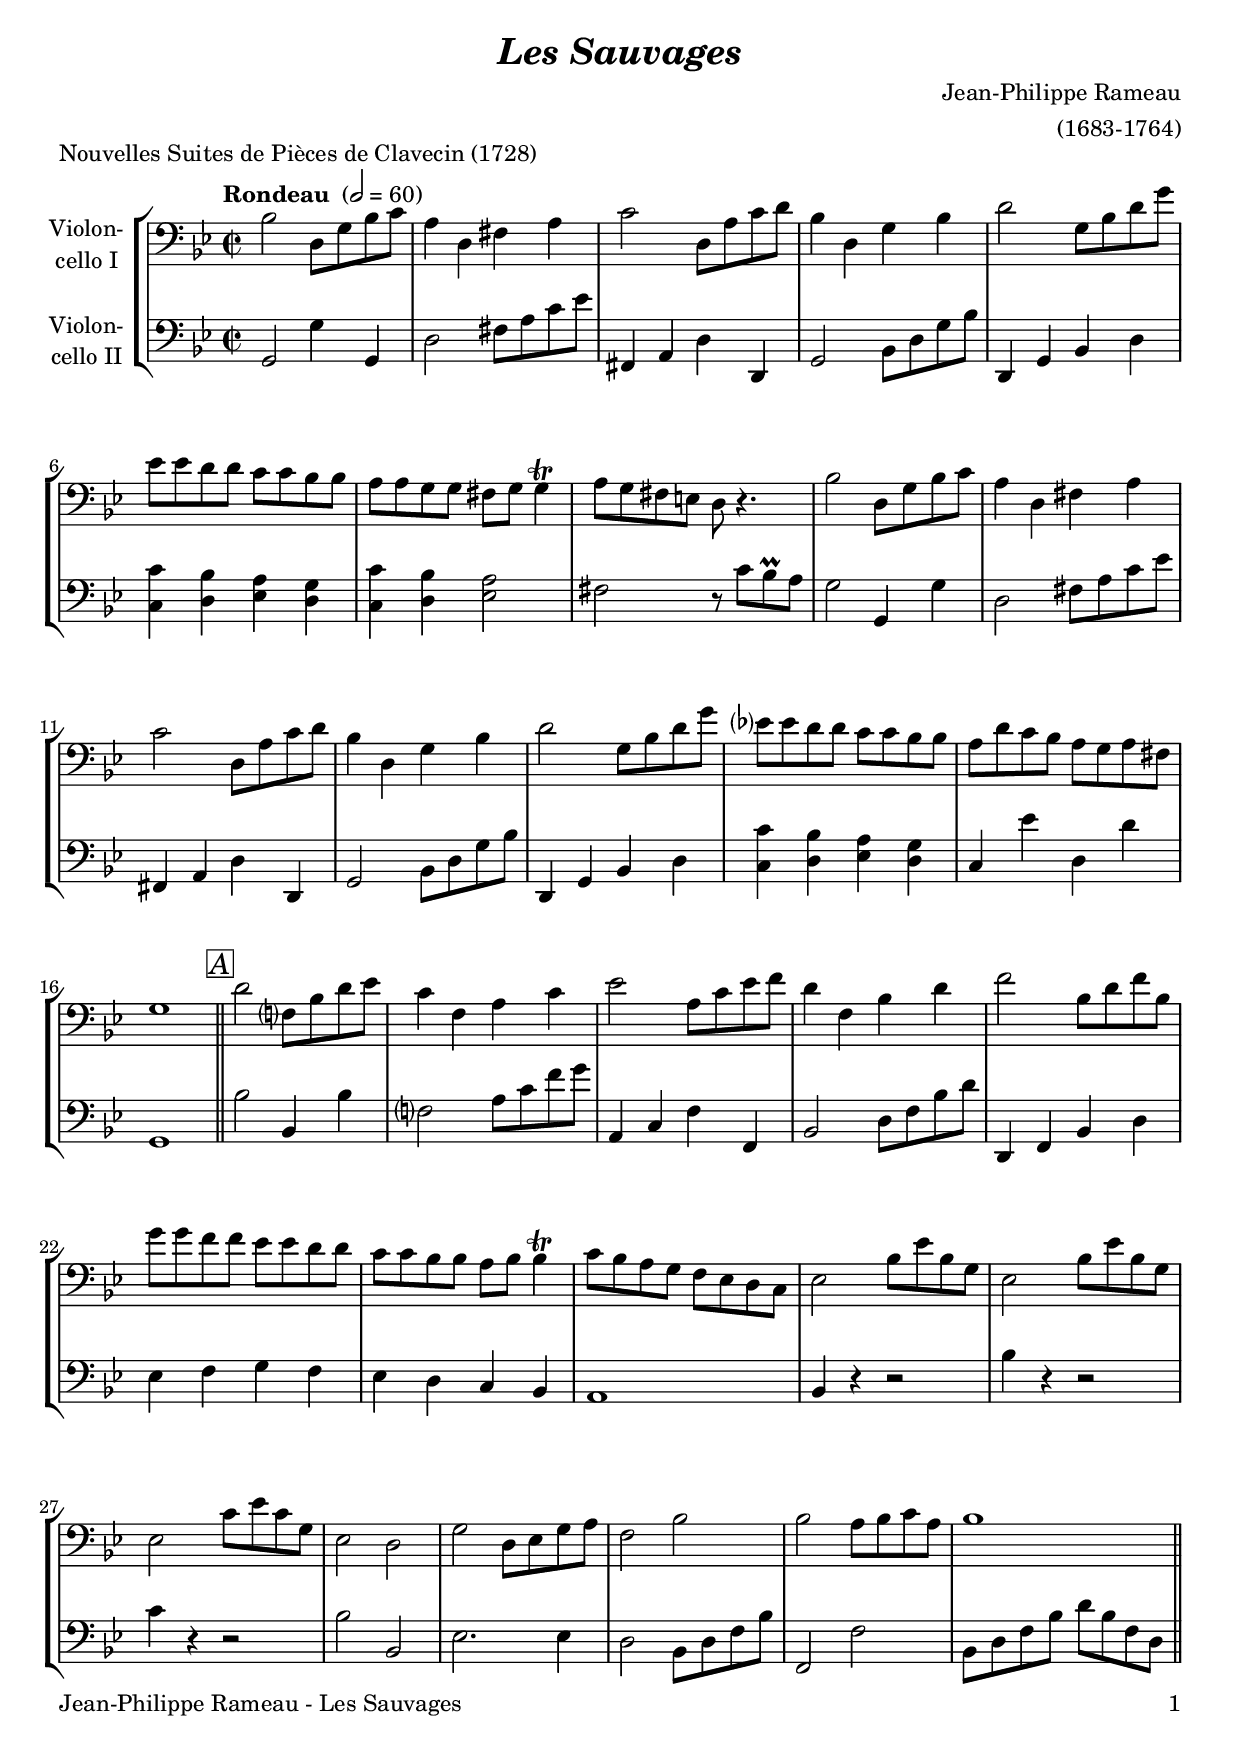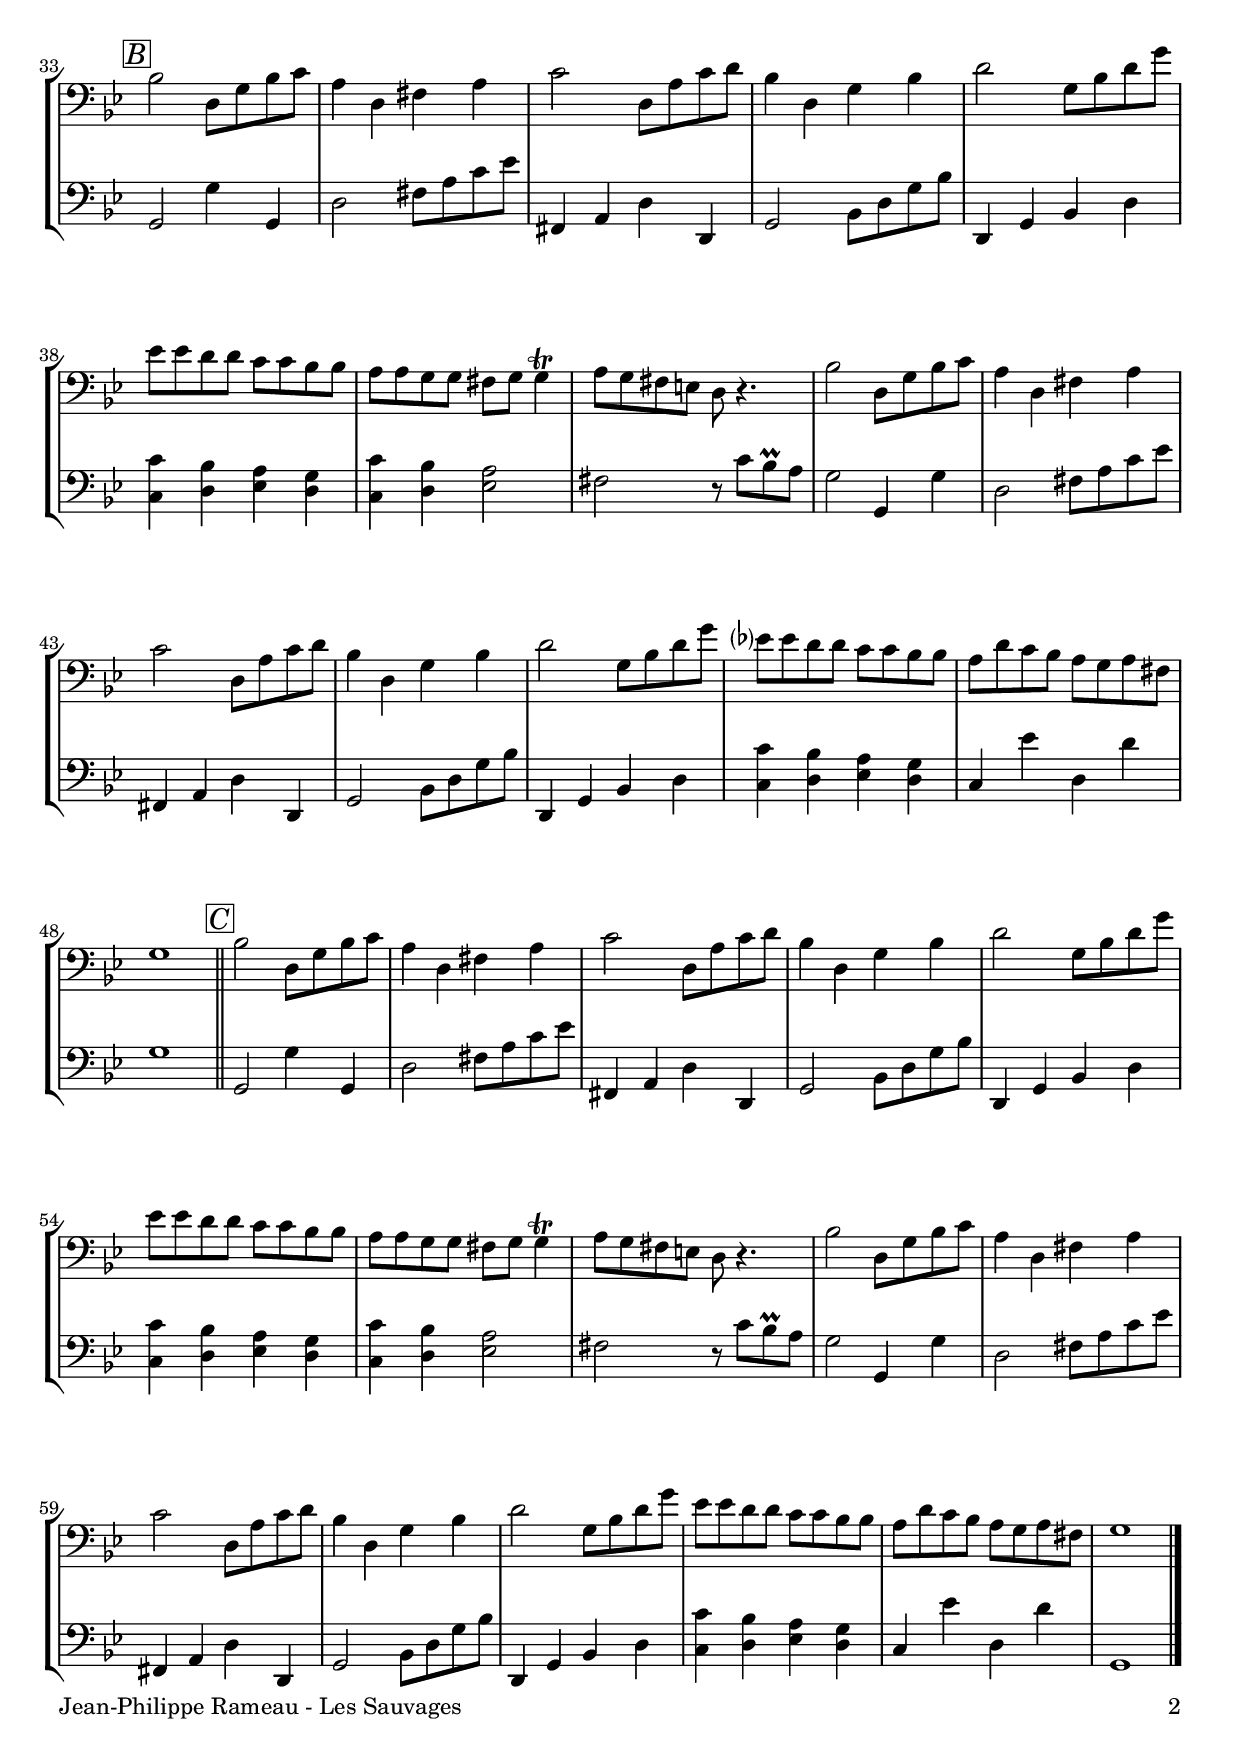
\version "2.18.2"
\include "deutsch.ly"
  
#(set-global-staff-size 20)

\header {
  title     = \markup \bold \italic "Les Sauvages"
  composer  = "Jean-Philippe Rameau"
  arranger  = "(1683-1764)"
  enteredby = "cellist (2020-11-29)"
  piece     = "Nouvelles Suites de Pièces de Clavecin (1728)"
}

voiceconsts = {
  \key g \minor
  \time 2/2
  \clef "bass"
%  \numericTimeSignature
  % Set default beaming for all staves
%  \set Timing.beamExceptions = #'()
%  \set Timing.baseMoment     = #(ly:make-moment 1 4)
%  \set Timing.beatStructure  = #'(1 1 1)
  \tempo "Rondeau " 2=60
}

micl = "clarinet"
mifl = "flute"
miob = "oboe"
mifh = "french horn"
misx = "tenor sax"
mist = "string ensemble 1"
miba = "cello"

boxa = { \bar "||" \mark \markup \box \italic "A" }
boxb = { \bar "||" \mark \markup \box \italic "B" }
boxc = { \bar "||" \mark \markup \box \italic "C" }

va = \relative c' {
  \voiceconsts

  b2 d,8 g b c
  a4 d, fis a
  c2 d,8 a' c d
  b4 d, g b

  d2 g,8 b d g
  es es d d c c b b
  a a g g fis g g4\trill
  a8 g fis e d r4.

  b'2 d,8 g b c
  a4 d, fis a
  c2 d,8 a' c d
  b4 d, g b
  d2 g,8 b d g

  es? es d d c c b b
  a d c b a g a fis
  g1 \boxa
  d'2 f,?8 b d es

  c4 f, a c
  es2 a,8 c es f
  d4 f, b d
  f2 b,8 d f b,

  g' g f f es es d d
  c c b b a b b4\trill
  c8 b a g f es d c
  es2 b'8 es b g

  es2 b'8 es b g
  es2 c'8 es c g
  es2 d
  g d8 es g a
  f2 b
  b a8 b c a

  b1 \boxb
  b2 d,8 g b c
  a4 d, fis a
  c2 d,8 a' c d

  b4 d, g b
  d2 g,8 b d g
  es es d d c c b b
  a a g g fis g g4\trill

  a8 g fis e d r4.
  b'2 d,8 g b c
  a4 d, fis a
  c2 d,8 a' c d

  b4 d, g b
  d2 g,8 b d g
  es? es d d c c b b
  a d c b a g a fis

  g1 \boxc
  b2 d,8 g b c
  a4 d, fis a
  c2 d,8 a' c d
  b4 d, g b

  d2 g,8 b d g
  es es d d c c b b
  a a g g fis g g4\trill
  a8 g fis e d r4.

  b'2 d,8 g b c
  a4 d, fis a
  c2 d,8 a' c d
  b4 d, g b
  d2 g,8 b d g

  es es d d c c b b
  a d c b a g a fis
  g1 \bar "|."
}

vb = \relative c {
  \voiceconsts

  g2 g'4 g,
  d'2 fis8 a c es
  fis,,4 a d d,
  g2 b8 d g b

  d,,4 g b d
  <c c'> <d b'> <es a> <d g>
  <c c'> <d b'> <es a>2
  fis r8 c' b\prall a

  g2 g,4 g'
  d2 fis8 a c es
  fis,,4 a d d,
  g2 b8 d g b
  d,,4 g b d
  
  <c c'> <d b'> <es a> <d g>
  c es' d, d'
  g,,1 \boxa
  b'2 b,4 b'

  f?2 a8 c f g
  a,,4 c f f,
  b2 d8 f b d
  d,,4 f b d

  es f g f
  es d c b
  a1
  b4 r r2

  b'4 r r2
  c4 r r2
  b b,
  es2. es4
  d2 b8 d f b
  f,2 f'

  b,8 d f b d b f d \boxb
  g,2 g'4 g,
  d'2 fis8 a c es
  fis,,4 a d d,
  
  g2 b8 d g b
  d,,4 g b d
  <c c'> <d b'> <es a> <d g>
  <c c'> <d b'> <es a>2
  
  fis r8 c' b\prall a
  g2 g,4 g'
  d2 fis8 a c es
  fis,,4 a d d,
  
  g2 b8 d g b
  d,,4 g b d  
  <c c'> <d b'> <es a> <d g>
  c es' d, d'

  g,1 \boxc
  g,2 g'4 g,
  d'2 fis8 a c es
  fis,,4 a d d,
  g2 b8 d g b

  d,,4 g b d
  <c c'> <d b'> <es a> <d g>
  <c c'> <d b'> <es a>2
  fis r8 c' b\prall a

  g2 g,4 g'
  d2 fis8 a c es
  fis,,4 a d d,
  g2 b8 d g b
  d,,4 g b d
  
  <c c'> <d b'> <es a> <d g>
  c es' d, d'
  g,,1 \bar "|."
}


music = \new StaffGroup <<
      \new Staff {
	\set Staff.midiInstrument = \miba
	\set Staff.instrumentName = \markup \center-column { "Violon-" "cello I" }
	\transpose g g { \va }
      }

      \new Staff {
	\set Staff.midiInstrument = \miba
	\set Staff.instrumentName = \markup \center-column { "Violon-" "cello II" }
	\transpose g g { \vb }
      }
>>

\book {
   \paper {
    print-page-number = ##t
    print-first-page-number = ##t
    ragged-last-bottom = ##f
    oddHeaderMarkup = \markup \null
    evenHeaderMarkup = \markup \null
    oddFooterMarkup = \markup {
      \fill-line {
        \on-the-fly #print-page-number-check-first
        "Jean-Philippe Rameau - Les Sauvages" \fromproperty #'page:page-number-string
      }
    }
    evenFooterMarkup = \oddFooterMarkup
  } \score {
    \music
    \layout {}
  }

  \score {
    \unfoldRepeats \music

    \midi {
      \context {
        \Score
      }
    }
  }
}